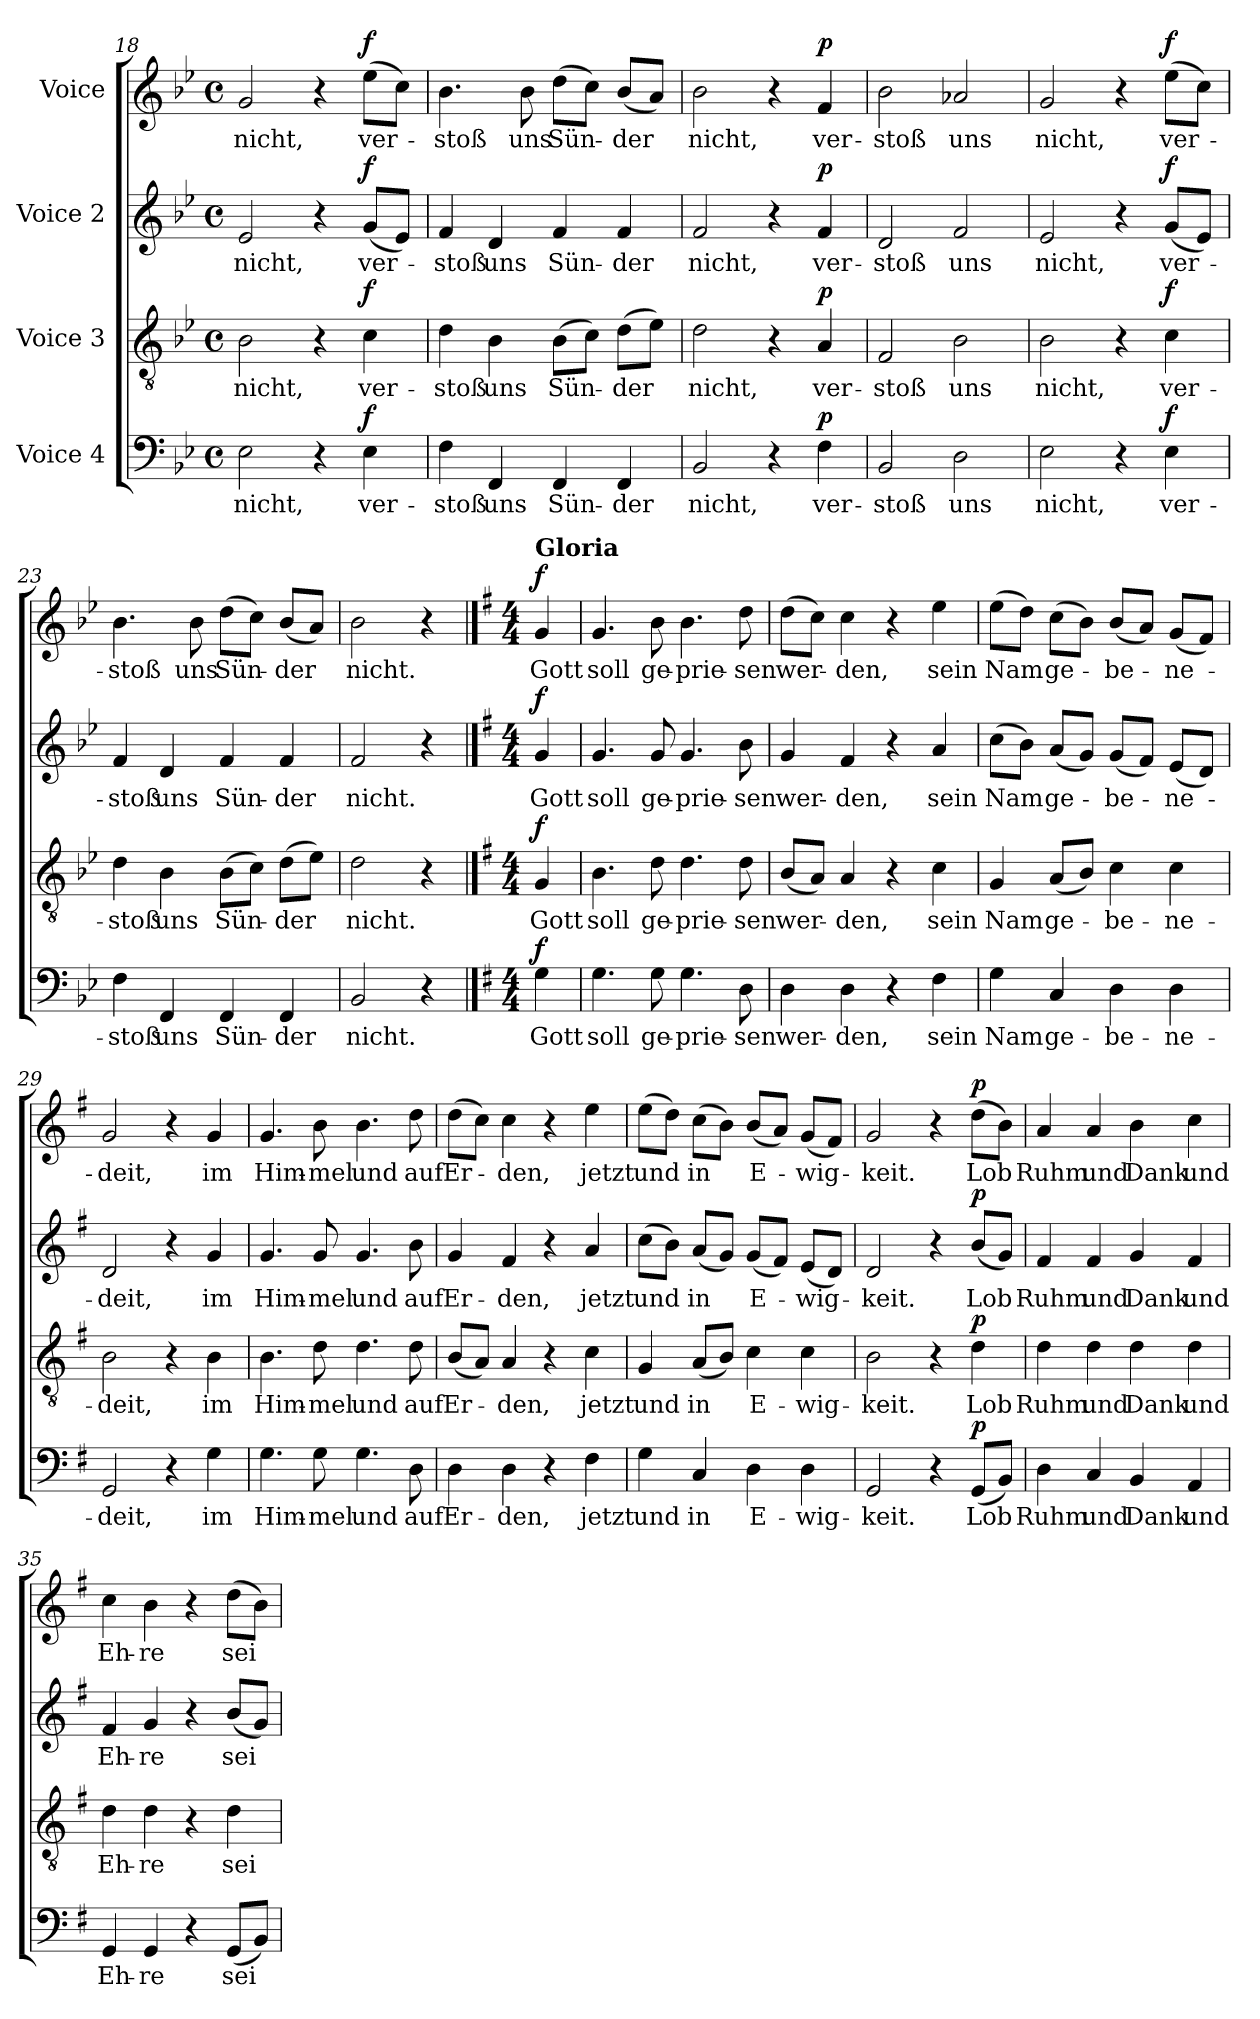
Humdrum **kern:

**kern	**text	**dynam	**kern	**text	**dynam	**kern	**text	**dynam	**kern	**text	**dynam
*part4	*part4	*part4	*part3	*part3	*part3	*part2	*part2	*part2	*part1	*part1	*part1
*staff4	*staff4	*staff4	*staff3	*staff3	*staff3	*staff2	*staff2	*staff2	*staff1	*staff1	*staff1
*I"Voice 4	*	*	*I"Voice 3	*	*	*I"Voice 2	*	*	*I"Voice	*	*
*clefF4	*	*	*clefGv2	*	*	*clefG2	*	*	*clefG2	*	*
*k[b-e-]	*	*	*k[b-e-]	*	*	*k[b-e-]	*	*	*k[b-e-]	*	*
*B-:	*	*	*B-:	*	*	*B-:	*	*	*B-:	*	*
*M4/4	*	*	*M4/4	*	*	*M4/4	*	*	*M4/4	*	*
*met(c)	*	*	*met(c)	*	*	*met(c)	*	*	*met(c)	*	*
=18	=18	=18	=18	=18	=18	=18	=18	=18	=18	=18	=18
!	!LO:LY:b	!	!	!LO:LY:b	!	!	!LO:LY:b	!	!	!LO:LY:b	!
2E-\	nicht,	.	2B-\	nicht,	.	2e-/	nicht,	.	2g/	nicht,	.
4r	.	.	4r	.	.	4r	.	.	4r	.	.
!	!LO:LY:b	!LO:DY:a	!	!LO:LY:b	!LO:DY:a	!	!LO:LY:b	!LO:DY:a	!	!LO:LY:b	!LO:DY:a
4E-\	ver-	f	4c\	ver-	f	(<8g/L	ver-	f	(>8ee-\L	ver-	f
.	.	.	.	.	.	8e-/J)	.	.	8cc\J)	.	.
=19	=19	=19	=19	=19	=19	=19	=19	=19	=19	=19	=19
!	!LO:LY:b	!	!	!LO:LY:b	!	!	!LO:LY:b	!	!	!LO:LY:b	!
4F\	-stoß	.	4d\	-stoß	.	4f/	-stoß	.	4.b-\	-stoß	.
!	!LO:LY:b	!	!	!LO:LY:b	!	!	!LO:LY:b	!	!	!	!
4FF/	uns	.	4B-\	uns	.	4d/	uns	.	.	.	.
!	!	!	!	!	!	!	!	!	!	!LO:LY:b	!
.	.	.	.	.	.	.	.	.	8b-\	uns	.
!	!LO:LY:b	!	!	!LO:LY:b	!	!	!LO:LY:b	!	!	!LO:LY:b	!
4FF/	Sün-	.	(>8B-\L	Sün-	.	4f/	Sün-	.	(>8dd\L	Sün-	.
.	.	.	8c\J)	.	.	.	.	.	8cc\J)	.	.
!	!LO:LY:b	!	!	!LO:LY:b	!	!	!LO:LY:b	!	!	!LO:LY:b	!
4FF/	-der	.	(>8d\L	-der	.	4f/	-der	.	(<8b-/L	-der	.
.	.	.	8e-\J)	.	.	.	.	.	8a/J)	.	.
!!LO:LB:g=z
=20	=20	=20	=20	=20	=20	=20	=20	=20	=20	=20	=20
!	!LO:LY:b	!	!	!LO:LY:b	!	!	!LO:LY:b	!	!	!LO:LY:b	!
2BB-/	nicht,	.	2d\	nicht,	.	2f/	nicht,	.	2b-\	nicht,	.
4r	.	.	4r	.	.	4r	.	.	4r	.	.
!	!LO:LY:b	!LO:DY:a	!	!LO:LY:b	!LO:DY:a	!	!LO:LY:b	!LO:DY:a	!	!LO:LY:b	!LO:DY:a
4F\	ver-	p	4A/	ver-	p	4f/	ver-	p	4f/	ver-	p
=21	=21	=21	=21	=21	=21	=21	=21	=21	=21	=21	=21
!	!LO:LY:b	!	!	!LO:LY:b	!	!	!LO:LY:b	!	!	!LO:LY:b	!
2BB-/	-stoß	.	2F/	-stoß	.	2d/	-stoß	.	2b-\	-stoß	.
!	!LO:LY:b	!	!	!LO:LY:b	!	!	!LO:LY:b	!	!	!LO:LY:b	!
2D\	uns	.	2B-\	uns	.	2f/	uns	.	2a-X/	uns	.
=22	=22	=22	=22	=22	=22	=22	=22	=22	=22	=22	=22
!	!LO:LY:b	!	!	!LO:LY:b	!	!	!LO:LY:b	!	!	!LO:LY:b	!
2E-\	nicht,	.	2B-\	nicht,	.	2e-/	nicht,	.	2g/	nicht,	.
4r	.	.	4r	.	.	4r	.	.	4r	.	.
!	!LO:LY:b	!LO:DY:a	!	!LO:LY:b	!LO:DY:a	!	!LO:LY:b	!LO:DY:a	!	!LO:LY:b	!LO:DY:a
4E-\	ver-	f	4c\	ver-	f	(<8g/L	ver-	f	(>8ee-\L	ver-	f
.	.	.	.	.	.	8e-/J)	.	.	8cc\J)	.	.
=23	=23	=23	=23	=23	=23	=23	=23	=23	=23	=23	=23
!	!LO:LY:b	!	!	!LO:LY:b	!	!	!LO:LY:b	!	!	!LO:LY:b	!
4F\	-stoß	.	4d\	-stoß	.	4f/	-stoß	.	4.b-\	-stoß	.
!	!LO:LY:b	!	!	!LO:LY:b	!	!	!LO:LY:b	!	!	!	!
4FF/	uns	.	4B-\	uns	.	4d/	uns	.	.	.	.
!	!	!	!	!	!	!	!	!	!	!LO:LY:b	!
.	.	.	.	.	.	.	.	.	8b-\	uns	.
!	!LO:LY:b	!	!	!LO:LY:b	!	!	!LO:LY:b	!	!	!LO:LY:b	!
4FF/	Sün-	.	(>8B-\L	Sün-	.	4f/	Sün-	.	(>8dd\L	Sün-	.
.	.	.	8c\J)	.	.	.	.	.	8cc\J)	.	.
!	!LO:LY:b	!	!	!LO:LY:b	!	!	!LO:LY:b	!	!	!LO:LY:b	!
4FF/	-der	.	(>8d\L	-der	.	4f/	-der	.	(<8b-/L	-der	.
.	.	.	8e-\J)	.	.	.	.	.	8a/J)	.	.
=24	=24	=24	=24	=24	=24	=24	=24	=24	=24	=24	=24
!	!LO:LY:b	!	!	!LO:LY:b	!	!	!LO:LY:b	!	!	!LO:LY:b	!
2BB-/	nicht.	.	2d\	nicht.	.	2f/	nicht.	.	2b-\	nicht.	.
4r	.	.	4r	.	.	4r	.	.	4r	.	.
!!LO:PB:g=z
==25	==25	==25	==25	==25	==25	==25	==25	==25	==25	==25	==25
*k[f#]	*	*	*k[f#]	*	*	*k[f#]	*	*	*k[f#]	*	*
*G:	*	*	*G:	*	*	*G:	*	*	*G:	*	*
*M4/4	*	*	*M4/4	*	*	*M4/4	*	*	*M4/4	*	*
!	!	!	!	!	!	!	!	!	!LO:TX:a:B:t=Gloria	!	!
!	!LO:LY:b	!LO:DY:a	!	!LO:LY:b	!LO:DY:a	!	!LO:LY:b	!LO:DY:a	!	!LO:LY:b	!LO:DY:a
4G\	Gott	f	4G/	Gott	f	4g/	Gott	f	4g/	Gott	f
=26	=26	=26	=26	=26	=26	=26	=26	=26	=26	=26	=26
!	!LO:LY:b	!	!	!LO:LY:b	!	!	!LO:LY:b	!	!	!LO:LY:b	!
4.G\	soll	.	4.B\	soll	.	4.g/	soll	.	4.g/	soll	.
!	!LO:LY:b	!	!	!LO:LY:b	!	!	!LO:LY:b	!	!	!LO:LY:b	!
8G\	ge-	.	8d\	ge-	.	8g/	ge-	.	8b\	ge-	.
!	!LO:LY:b	!	!	!LO:LY:b	!	!	!LO:LY:b	!	!	!LO:LY:b	!
4.G\	-prie-	.	4.d\	-prie-	.	4.g/	-prie-	.	4.b\	-prie-	.
!	!LO:LY:b	!	!	!LO:LY:b	!	!	!LO:LY:b	!	!	!LO:LY:b	!
8D\	-sen	.	8d\	-sen	.	8b\	-sen	.	8dd\	-sen	.
=27	=27	=27	=27	=27	=27	=27	=27	=27	=27	=27	=27
!	!LO:LY:b	!	!	!LO:LY:b	!	!	!LO:LY:b	!	!	!LO:LY:b	!
4D\	wer-	.	(<8B/L	wer-	.	4g/	wer-	.	(>8dd\L	wer-	.
.	.	.	8A/J)	.	.	.	.	.	8cc\J)	.	.
!	!LO:LY:b	!	!	!LO:LY:b	!	!	!LO:LY:b	!	!	!LO:LY:b	!
4D\	-den,	.	4A/	-den,	.	4f#/	-den,	.	4cc\	-den,	.
4r	.	.	4r	.	.	4r	.	.	4r	.	.
!	!LO:LY:b	!	!	!LO:LY:b	!	!	!LO:LY:b	!	!	!LO:LY:b	!
4F#\	sein	.	4c\	sein	.	4a/	sein	.	4ee\	sein	.
=28	=28	=28	=28	=28	=28	=28	=28	=28	=28	=28	=28
!	!LO:LY:b	!	!	!LO:LY:b	!	!	!LO:LY:b	!	!	!LO:LY:b	!
4G\	Nam	.	4G/	Nam	.	(>8cc\L	Nam	.	(>8ee\L	Nam	.
.	.	.	.	.	.	8b\J)	.	.	8dd\J)	.	.
!	!LO:LY:b	!	!	!LO:LY:b	!	!	!LO:LY:b	!	!	!LO:LY:b	!
4C/	ge-	.	(<8A/L	ge-	.	(<8a/L	ge-	.	(>8cc\L	ge-	.
.	.	.	8B/J)	.	.	8g/J)	.	.	8b\J)	.	.
!	!LO:LY:b	!	!	!LO:LY:b	!	!	!LO:LY:b	!	!	!LO:LY:b	!
4D\	-be-	.	4c\	-be-	.	(<8g/L	-be-	.	(<8b/L	-be-	.
.	.	.	.	.	.	8f#/J)	.	.	8a/J)	.	.
!	!LO:LY:b	!	!	!LO:LY:b	!	!	!LO:LY:b	!	!	!LO:LY:b	!
4D\	-ne-	.	4c\	-ne-	.	(<8e/L	-ne-	.	(<8g/L	-ne-	.
.	.	.	.	.	.	8d/J)	.	.	8f#/J)	.	.
=29	=29	=29	=29	=29	=29	=29	=29	=29	=29	=29	=29
!	!LO:LY:b	!	!	!LO:LY:b	!	!	!LO:LY:b	!	!	!LO:LY:b	!
2GG/	-deit,	.	2B\	-deit,	.	2d/	-deit,	.	2g/	-deit,	.
4r	.	.	4r	.	.	4r	.	.	4r	.	.
!	!LO:LY:b	!	!	!LO:LY:b	!	!	!LO:LY:b	!	!	!LO:LY:b	!
4G\	im	.	4B\	im	.	4g/	im	.	4g/	im	.
!!LO:LB:g=z
=30	=30	=30	=30	=30	=30	=30	=30	=30	=30	=30	=30
!	!LO:LY:b	!	!	!LO:LY:b	!	!	!LO:LY:b	!	!	!LO:LY:b	!
4.G\	Him-	.	4.B\	Him-	.	4.g/	Him-	.	4.g/	Him-	.
!	!LO:LY:b	!	!	!LO:LY:b	!	!	!LO:LY:b	!	!	!LO:LY:b	!
8G\	-mel	.	8d\	-mel	.	8g/	-mel	.	8b\	-mel	.
!	!LO:LY:b	!	!	!LO:LY:b	!	!	!LO:LY:b	!	!	!LO:LY:b	!
4.G\	und	.	4.d\	und	.	4.g/	und	.	4.b\	und	.
!	!LO:LY:b	!	!	!LO:LY:b	!	!	!LO:LY:b	!	!	!LO:LY:b	!
8D\	auf	.	8d\	auf	.	8b\	auf	.	8dd\	auf	.
=31	=31	=31	=31	=31	=31	=31	=31	=31	=31	=31	=31
!	!LO:LY:b	!	!	!LO:LY:b	!	!	!LO:LY:b	!	!	!LO:LY:b	!
4D\	Er-	.	(<8B/L	Er-	.	4g/	Er-	.	(>8dd\L	Er-	.
.	.	.	8A/J)	.	.	.	.	.	8cc\J)	.	.
!	!LO:LY:b	!	!	!LO:LY:b	!	!	!LO:LY:b	!	!	!LO:LY:b	!
4D\	-den,	.	4A/	-den,	.	4f#/	-den,	.	4cc\	-den,	.
4r	.	.	4r	.	.	4r	.	.	4r	.	.
!	!LO:LY:b	!	!	!LO:LY:b	!	!	!LO:LY:b	!	!	!LO:LY:b	!
4F#\	jetzt	.	4c\	jetzt	.	4a/	jetzt	.	4ee\	jetzt	.
=32	=32	=32	=32	=32	=32	=32	=32	=32	=32	=32	=32
!	!LO:LY:b	!	!	!LO:LY:b	!	!	!LO:LY:b	!	!	!LO:LY:b	!
4G\	und	.	4G/	und	.	(>8cc\L	und	.	(>8ee\L	und	.
.	.	.	.	.	.	8b\J)	.	.	8dd\J)	.	.
!	!LO:LY:b	!	!	!LO:LY:b	!	!	!LO:LY:b	!	!	!LO:LY:b	!
4C/	in	.	(<8A/L	in	.	(<8a/L	in	.	(>8cc\L	in	.
.	.	.	8B/J)	.	.	8g/J)	.	.	8b\J)	.	.
!	!LO:LY:b	!	!	!LO:LY:b	!	!	!LO:LY:b	!	!	!LO:LY:b	!
4D\	E-	.	4c\	E-	.	(<8g/L	E-	.	(<8b/L	E-	.
.	.	.	.	.	.	8f#/J)	.	.	8a/J)	.	.
!	!LO:LY:b	!	!	!LO:LY:b	!	!	!LO:LY:b	!	!	!LO:LY:b	!
4D\	-wig-	.	4c\	-wig-	.	(<8e/L	-wig-	.	(<8g/L	-wig-	.
.	.	.	.	.	.	8d/J)	.	.	8f#/J)	.	.
=33	=33	=33	=33	=33	=33	=33	=33	=33	=33	=33	=33
!	!LO:LY:b	!	!	!LO:LY:b	!	!	!LO:LY:b	!	!	!LO:LY:b	!
2GG/	-keit.	.	2B\	-keit.	.	2d/	-keit.	.	2g/	-keit.	.
4r	.	.	4r	.	.	4r	.	.	4r	.	.
!	!LO:LY:b	!LO:DY:a	!	!LO:LY:b	!LO:DY:a	!	!LO:LY:b	!LO:DY:a	!	!LO:LY:b	!LO:DY:a
(<8GG/L	Lob	p	4d\	Lob	p	(<8b/L	Lob	p	(>8dd\L	Lob	p
8BB/J)	.	.	.	.	.	8g/J)	.	.	8b\J)	.	.
!!LO:PB:g=z
=34	=34	=34	=34	=34	=34	=34	=34	=34	=34	=34	=34
!	!LO:LY:b	!	!	!LO:LY:b	!	!	!LO:LY:b	!	!	!LO:LY:b	!
4D\	Ruhm	.	4d\	Ruhm	.	4f#/	Ruhm	.	4a/	Ruhm	.
!	!LO:LY:b	!	!	!LO:LY:b	!	!	!LO:LY:b	!	!	!LO:LY:b	!
4C/	und	.	4d\	und	.	4f#/	und	.	4a/	und	.
!	!LO:LY:b	!	!	!LO:LY:b	!	!	!LO:LY:b	!	!	!LO:LY:b	!
4BB/	Dank	.	4d\	Dank	.	4g/	Dank	.	4b\	Dank	.
!	!LO:LY:b	!	!	!LO:LY:b	!	!	!LO:LY:b	!	!	!LO:LY:b	!
4AA/	und	.	4d\	und	.	4f#/	und	.	4cc\	und	.
=35	=35	=35	=35	=35	=35	=35	=35	=35	=35	=35	=35
!	!LO:LY:b	!	!	!LO:LY:b	!	!	!LO:LY:b	!	!	!LO:LY:b	!
4GG/	Eh-	.	4d\	Eh-	.	4f#/	Eh-	.	4cc\	Eh-	.
!	!LO:LY:b	!	!	!LO:LY:b	!	!	!LO:LY:b	!	!	!LO:LY:b	!
4GG/	-re	.	4d\	-re	.	4g/	-re	.	4b\	-re	.
4r	.	.	4r	.	.	4r	.	.	4r	.	.
!	!LO:LY:b	!	!	!LO:LY:b	!	!	!LO:LY:b	!	!	!LO:LY:b	!
(<8GG/L	sei	.	4d\	sei	.	(<8b/L	sei	.	(>8dd\L	sei	.
8BB/J)	.	.	.	.	.	8g/J)	.	.	8b\J)	.	.
=	=	=	=	=	=	=	=	=	=	=	=
*-	*-	*-	*-	*-	*-	*-	*-	*-	*-	*-	*-
